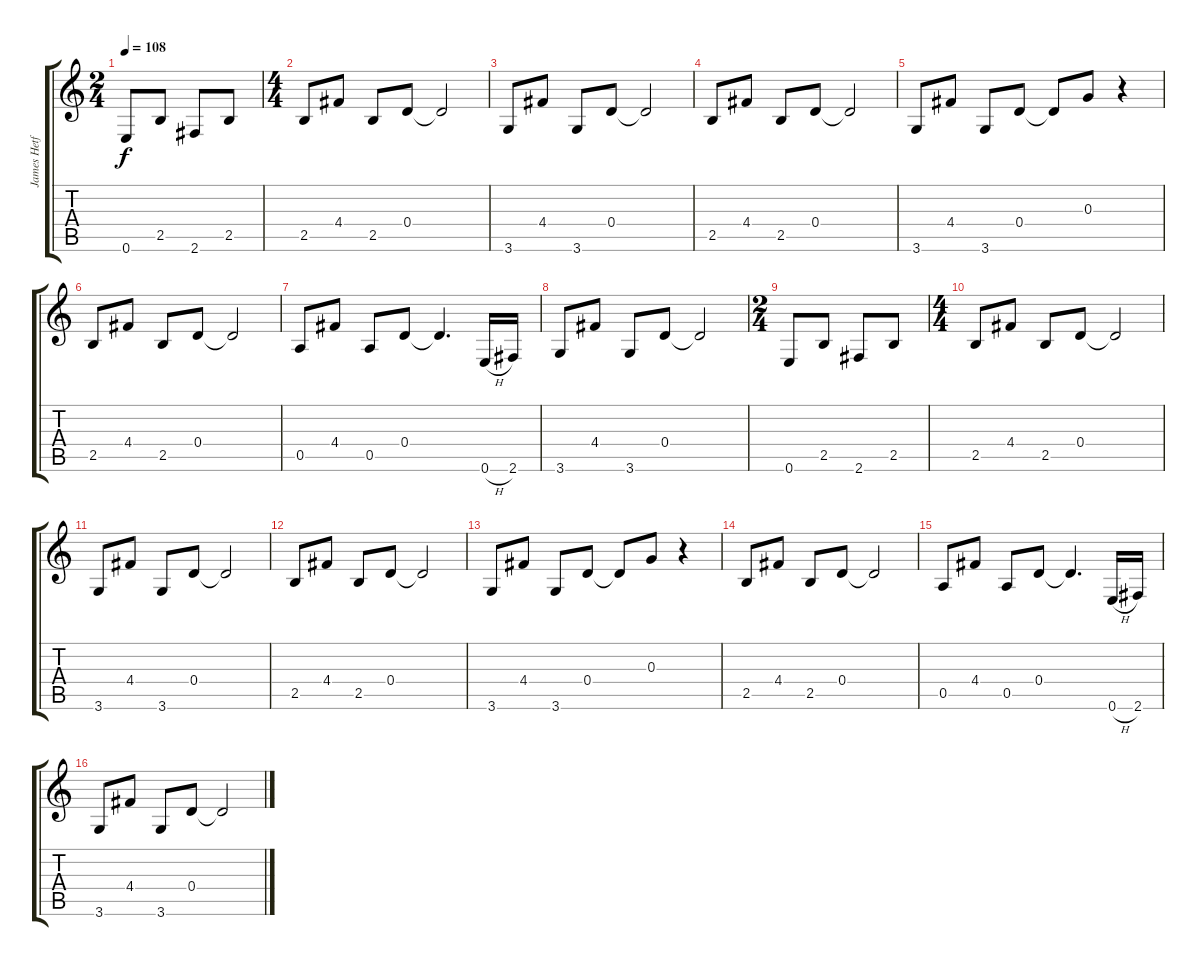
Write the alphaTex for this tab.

\track ("James Hetfield" "James Hetf") {instrument acousticguitarsteel}
\staff {score tabs}
\tuning (E4 B3 G3 D3 A2 E2) {hide}
\ts (2 4)
\tempo 108
\clef g2
\ks c
0.6.8{dy f} 2.5.8 2.6.8 2.5.8 |
\ts (4 4)
2.5.8 4.4.8 2.5.8 0.4.8 0.4{t}.2 |
3.6.8 4.4.8 3.6.8 0.4.8 0.4{t}.2 |
2.5.8 4.4.8 2.5.8 0.4.8 0.4{t}.2 |
3.6.8 4.4.8 3.6.8 0.4.8 0.4{t}.8 0.3.8 r.4 |
2.5.8 4.4.8 2.5.8 0.4.8 0.4{t}.2 |
0.5.8 4.4.8 0.5.8 0.4.8 0.4{t}.4{d} 0.6{h}.16 2.6.16 |
3.6.8 4.4.8 3.6.8 0.4.8 0.4{t}.2 |
\ts (2 4)
0.6.8 2.5.8 2.6.8 2.5.8 |
\ts (4 4)
2.5.8 4.4.8 2.5.8 0.4.8 0.4{t}.2 |
3.6.8 4.4.8 3.6.8 0.4.8 0.4{t}.2 |
2.5.8 4.4.8 2.5.8 0.4.8 0.4{t}.2 |
3.6.8 4.4.8 3.6.8 0.4.8 0.4{t}.8 0.3.8 r.4 |
2.5.8 4.4.8 2.5.8 0.4.8 0.4{t}.2 |
0.5.8 4.4.8 0.5.8 0.4.8 0.4{t}.4{d} 0.6{h}.16 2.6.16 |
3.6.8 4.4.8 3.6.8 0.4.8 0.4{t}.2
